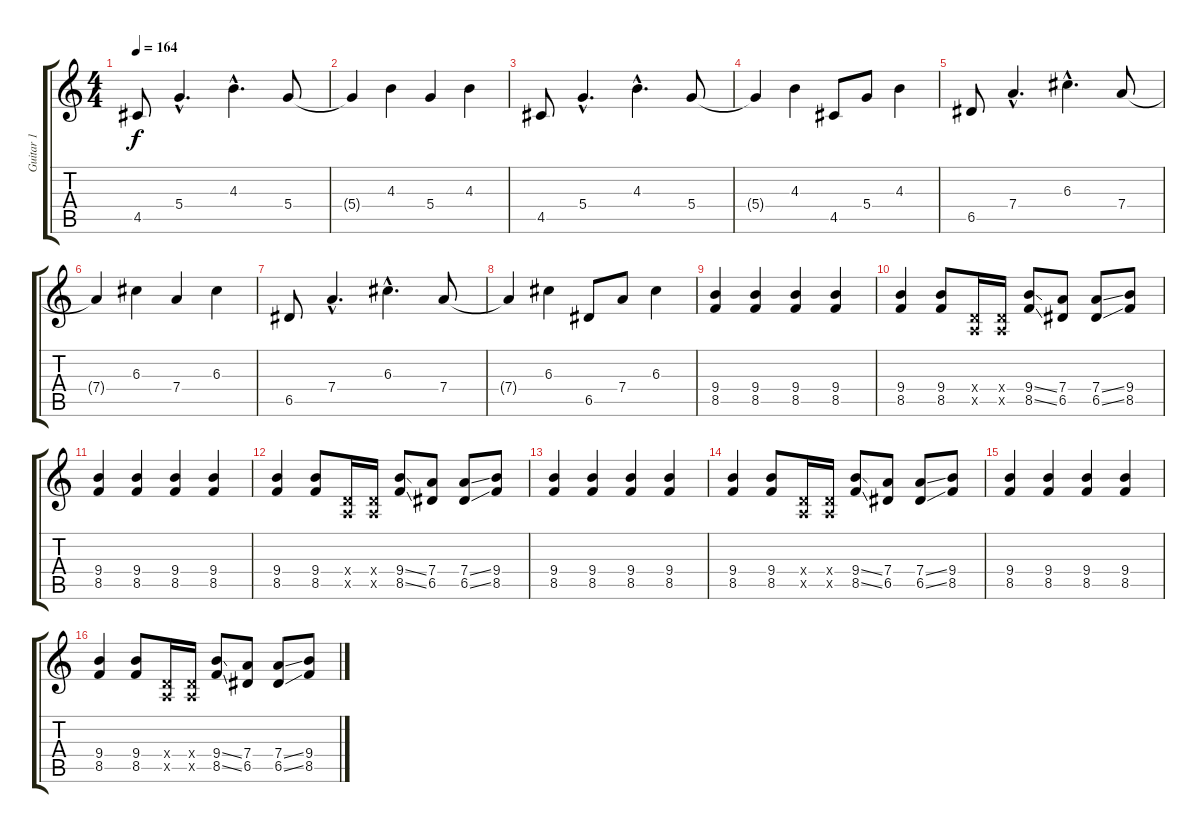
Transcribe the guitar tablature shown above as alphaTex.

\track ("Guitar 1" "Guitar 1") {instrument overdrivenguitar}
\staff {score tabs}
\tuning (E4 B3 G3 D3 A2 E2) {hide}
\ts (4 4)
\tempo 164
\clef g2
\ks c
4.5.8{dy f} 5.4{hac}.4{d} 4.3{hac}.4{d} 5.4.8 |
5.4{t}.4 4.3.4 5.4.4 4.3.4 |
4.5.8 5.4{hac}.4{d} 4.3{hac}.4{d} 5.4.8 |
5.4{t}.4 4.3.4 4.5.8 5.4.8 4.3.4 |
6.5.8 7.4{hac}.4{d} 6.3{hac}.4{d} 7.4.8 |
7.4{t}.4 6.3.4 7.4.4 6.3.4 |
6.5.8 7.4{hac}.4{d} 6.3{hac}.4{d} 7.4.8 |
7.4{t}.4 6.3.4 6.5.8 7.4.8 6.3.4 |
(9.4 8.5).4 (9.4 8.5).4 (9.4 8.5).4 (9.4 8.5).4 |
(9.4 8.5).4 (9.4 8.5).8 (0.4{x} 0.5{x}).16 (0.4{x} 0.5{x}).16 (9.4{ss} 8.5{ss}).8 (7.4 6.5).8 (7.4{ss} 6.5{ss}).8 (9.4 8.5).8 |
(9.4 8.5).4 (9.4 8.5).4 (9.4 8.5).4 (9.4 8.5).4 |
(9.4 8.5).4 (9.4 8.5).8 (0.4{x} 0.5{x}).16 (0.4{x} 0.5{x}).16 (9.4{ss} 8.5{ss}).8 (7.4 6.5).8 (7.4{ss} 6.5{ss}).8 (9.4 8.5).8 |
(9.4 8.5).4 (9.4 8.5).4 (9.4 8.5).4 (9.4 8.5).4 |
(9.4 8.5).4 (9.4 8.5).8 (0.4{x} 0.5{x}).16 (0.4{x} 0.5{x}).16 (9.4{ss} 8.5{ss}).8 (7.4 6.5).8 (7.4{ss} 6.5{ss}).8 (9.4 8.5).8 |
(9.4 8.5).4 (9.4 8.5).4 (9.4 8.5).4 (9.4 8.5).4 |
(9.4 8.5).4 (9.4 8.5).8 (0.4{x} 0.5{x}).16 (0.4{x} 0.5{x}).16 (9.4{ss} 8.5{ss}).8 (7.4 6.5).8 (7.4{ss} 6.5{ss}).8 (9.4 8.5).8
